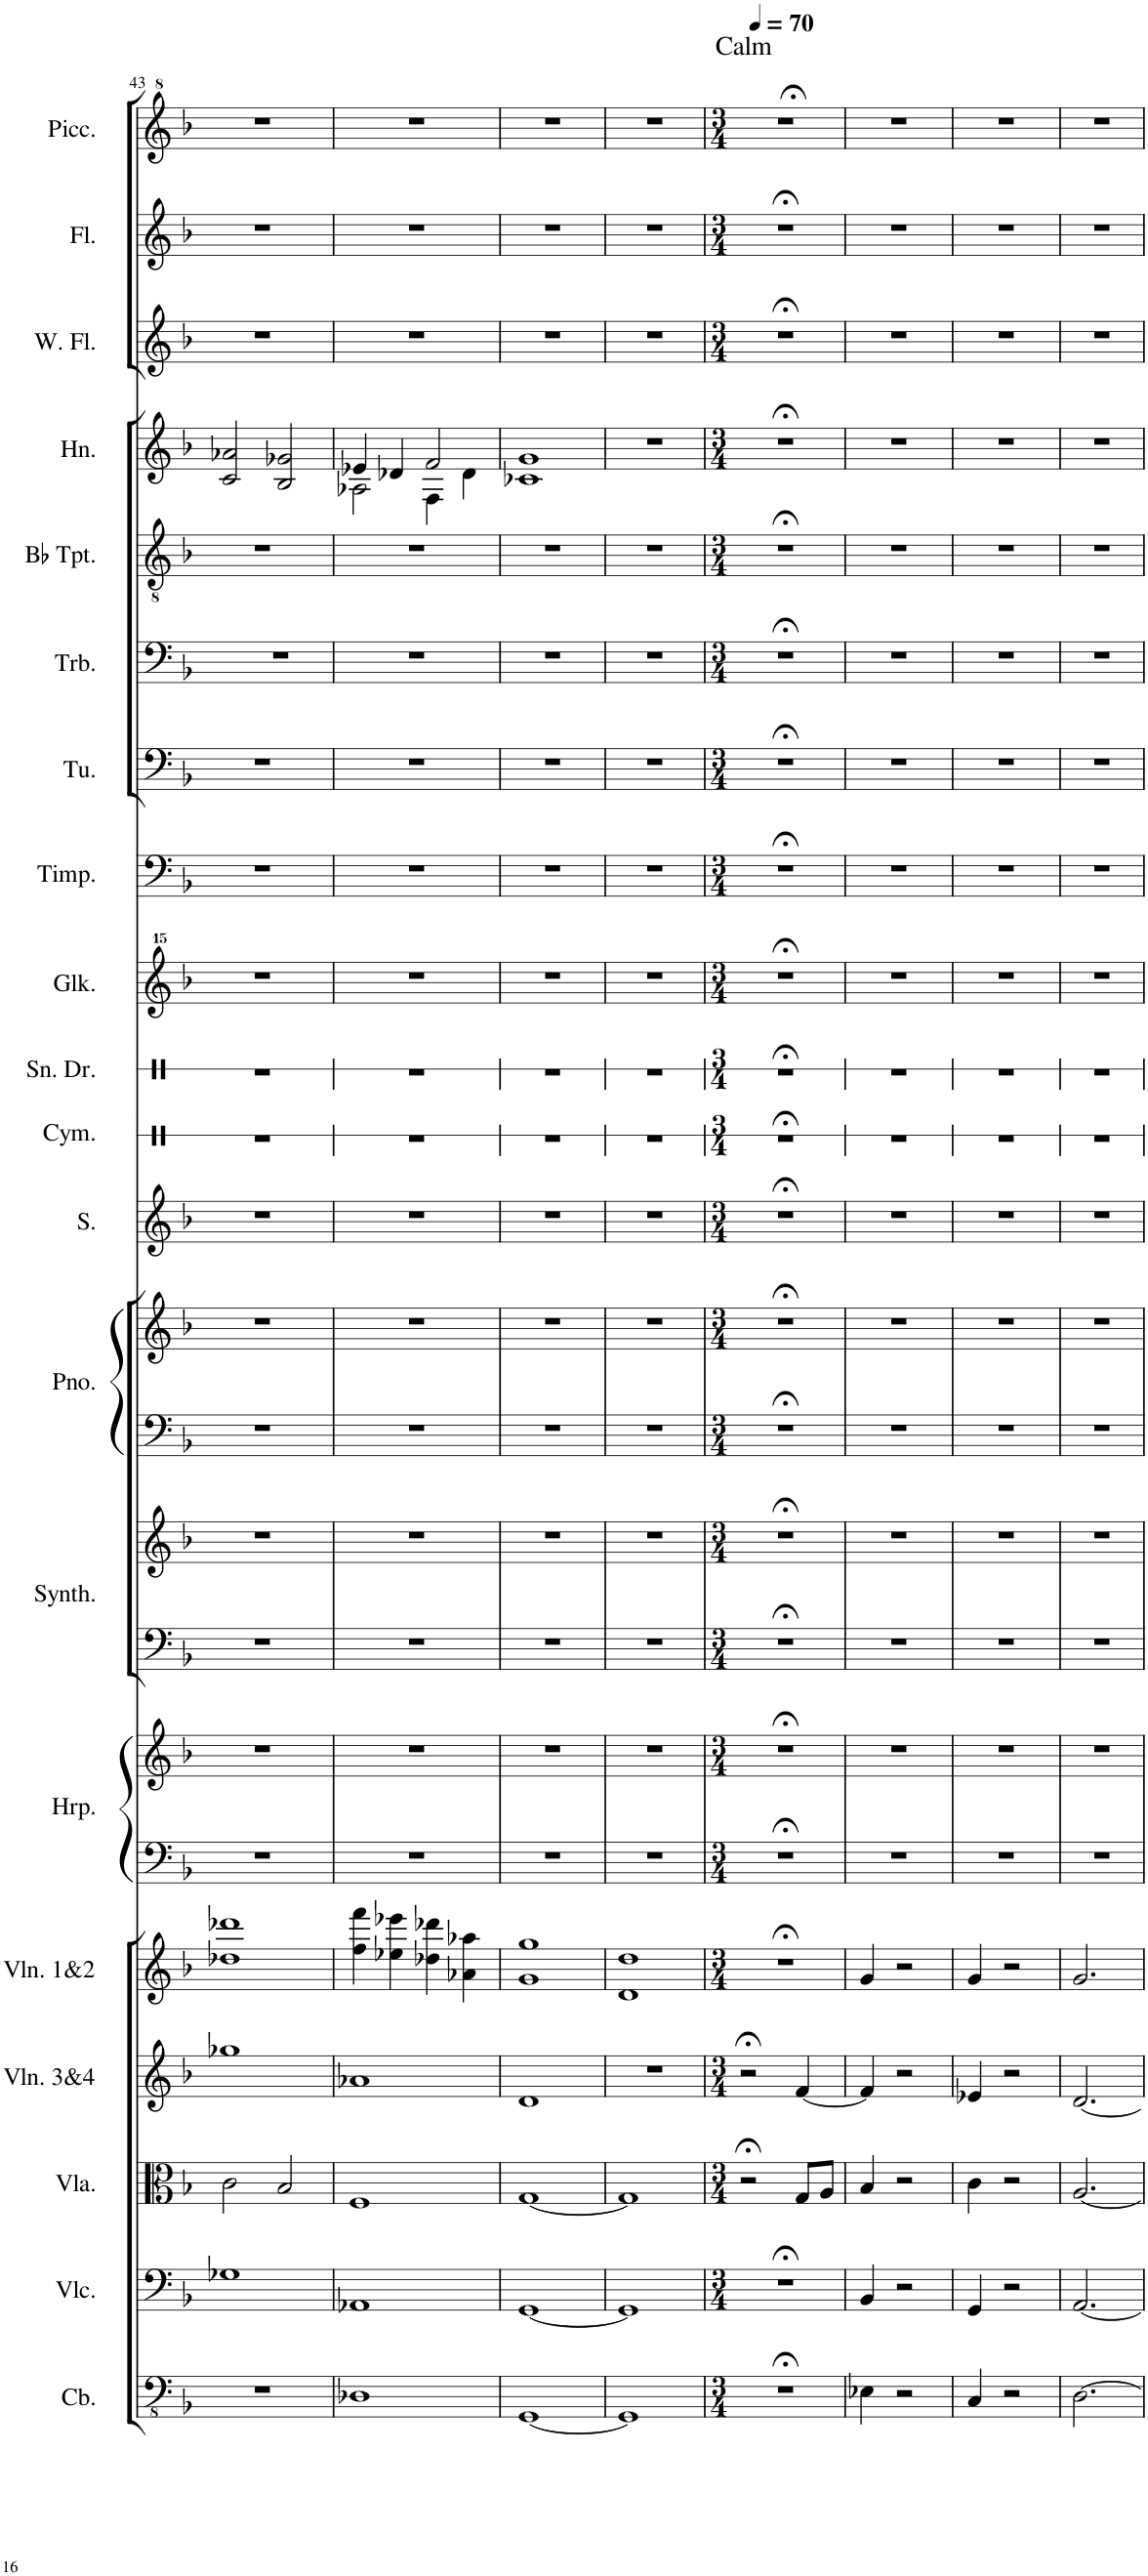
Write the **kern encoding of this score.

**kern	**kern	**kern	**kern	**kern	**kern	**kern	**kern	**kern	**kern	**kern	**kern	**kern	**kern	**kern	**kern	**kern	**kern	**kern	**kern	**kern	**kern	**kern
*part23	*part22	*part21	*part20	*part19	*part18	*part17	*part16	*part15	*part14	*part13	*part12	*part11	*part10	*part9	*part8	*part7	*part6	*part5	*part4	*part3	*part2	*part1
*staff23	*staff22	*staff21	*staff20	*staff19	*staff18	*staff17	*staff16	*staff15	*staff14	*staff13	*staff12	*staff11	*staff10	*staff9	*staff8	*staff7	*staff6	*staff5	*staff4	*staff3	*staff2	*staff1
*I"Bass	*I"Cello	*I"Viola	*I"Violin 3&amp;4	*I"Violin 1&amp;2	*I"Harp	*I"Harp	*I"Synthesizer	*I"Synthesizer	*I"Piano	*I"Piano	*I"Soprano	*I"Crash Cymbal	*I"Snare Drum	*I"Glockenspiel	*I"Timpani	*I"Tuba	*I"Trombone	*I"Bb Trumpet	*I"Horn	*I"Water Flute	*I"Flute	*I"Piccolo
*	*	*I'Vla.	*I'Vln. 3&amp;4	*I'Vln. 1&amp;2	*I'Hrp.	*I'Hrp.	*I'Synth.	*I'Synth.	*I'Pno.	*I'Pno.	*I'S.	*I'Cym.	*I'Sn. Dr.	*I'Glk.	*I'Timp.	*I'Tu.	*I'Trb.	*I'Bb Tpt.	*I'Hn.	*I'W. Fl.	*I'Fl.	*I'Picc.
!!LO:PB:g=z
*clefFv4	*clefF4	*clefC3	*clefG2	*clefG2	*clefF4	*clefG2	*clefF4	*clefG2	*clefF4	*clefG2	*clefG2	*clefX	*clefX	*clefG^^2	*clefF4	*clefF4	*clefF4	*clefGv2	*clefG2	*clefG2	*clefG2	*clefG^2
*	*	*	*	*	*	*	*	*	*	*	*	*	*	*	*	*	*	*ITrd1c2	*ITrd4c7	*	*	*ITrd-7c-12
*k[b-]	*k[b-]	*k[b-]	*k[b-]	*k[b-]	*k[b-]	*k[b-]	*k[b-]	*k[b-]	*k[b-]	*k[b-]	*k[b-]	*k[]	*k[]	*k[b-]	*k[b-]	*k[b-]	*k[b-]	*k[b-]	*k[b-]	*k[b-]	*k[b-]	*k[b-]
*M4/4	*M4/4	*M4/4	*M4/4	*M4/4	*M4/4	*M4/4	*M4/4	*M4/4	*M4/4	*M4/4	*M4/4	*M4/4	*M4/4	*M4/4	*M4/4	*M4/4	*M4/4	*M4/4	*M4/4	*M4/4	*M4/4	*M4/4
=43	=43	=43	=43	=43	=43	=43	=43	=43	=43	=43	=43	=43	=43	=43	=43	=43	=43	=43	=43	=43	=43	=43
1r	1G-X	2c\	1gg-X	1dd-X 1ddd-X	1r	1r	1r	1r	1r	1r	1r	1r	1r	1r	1r	1r	1r	1r	2c/ 2a-X/	1r	1r	1r
.	.	2B-/	.	.	.	.	.	.	.	.	.	.	.	.	.	.	.	.	2B-/ 2g-X/	.	.	.
=44	=44	=44	=44	=44	=44	=44	=44	=44	=44	=44	=44	=44	=44	=44	=44	=44	=44	=44	=44	=44	=44	=44
*	*	*	*	*	*	*	*	*	*	*	*	*	*	*	*	*	*	*	*^	*	*	*
1DD-X	1AA-X	1F	1a-X	4ff\ 4fff\	1r	1r	1r	1r	1r	1r	1r	1r	1r	1r	1r	1r	1r	1r	4e-X/	2A-X\	1r	1r	1r
.	.	.	.	4ee-X\ 4eee-X\	.	.	.	.	.	.	.	.	.	.	.	.	.	.	4d-X/	.	.	.	.
.	.	.	.	4dd-X\ 4ddd-X\	.	.	.	.	.	.	.	.	.	.	.	.	.	.	4F\	2f/	.	.	.
.	.	.	.	4a-X\ 4aa-X\	.	.	.	.	.	.	.	.	.	.	.	.	.	.	4d-\	.	.	.	.
*	*	*	*	*	*	*	*	*	*	*	*	*	*	*	*	*	*	*	*v	*v	*	*	*
=45	=45	=45	=45	=45	=45	=45	=45	=45	=45	=45	=45	=45	=45	=45	=45	=45	=45	=45	=45	=45	=45	=45
[1GGG	[1GG	[1G	1d	1g 1gg	1r	1r	1r	1r	1r	1r	1r	1r	1r	1r	1r	1r	1r	1r	1c-X 1g	1r	1r	1r
=46	=46	=46	=46	=46	=46	=46	=46	=46	=46	=46	=46	=46	=46	=46	=46	=46	=46	=46	=46	=46	=46	=46
1GGG]	1GG]	1G]	1r	1d 1dd	1r	1r	1r	1r	1r	1r	1r	1r	1r	1r	1r	1r	1r	1r	1r	1r	1r	1r
=47	=47	=47	=47	=47	=47	=47	=47	=47	=47	=47	=47	=47	=47	=47	=47	=47	=47	=47	=47	=47	=47	=47
*M3/4	*M3/4	*M3/4	*M3/4	*M3/4	*M3/4	*M3/4	*M3/4	*M3/4	*M3/4	*M3/4	*M3/4	*M3/4	*M3/4	*M3/4	*M3/4	*M3/4	*M3/4	*M3/4	*M3/4	*M3/4	*M3/4	*M3/4
*	*	*	*	*	*	*	*	*	*	*	*	*	*	*	*	*	*	*	*	*	*	*MM70
!	!	!	!	!	!	!	!	!	!	!	!	!	!	!	!	!	!	!	!	!	!	!LO:TX:a:t=Calm
2.r;<	2.r;<	2r;<	2r;<	2.r;<	2.r;<	2.r;<	2.r;<	2.r;<	2.r;<	2.r;<	2.r;<	2.r;<	2.r;<	2.r;<	2.r;<	2.r;<	2.r;<	2.r;<	2.r;<	2.r;<	2.r;<	2.r;<
.	.	8G/L	[4f/	.	.	.	.	.	.	.	.	.	.	.	.	.	.	.	.	.	.	.
.	.	8A/J	.	.	.	.	.	.	.	.	.	.	.	.	.	.	.	.	.	.	.	.
=48	=48	=48	=48	=48	=48	=48	=48	=48	=48	=48	=48	=48	=48	=48	=48	=48	=48	=48	=48	=48	=48	=48
4EE-X\	4BB-/	4B-/	4f/]	4g/	2.r	2.r	2.r	2.r	2.r	2.r	2.r	2.r	2.r	2.r	2.r	2.r	2.r	2.r	2.r	2.r	2.r	2.r
2r	2r	2r	2r	2r	.	.	.	.	.	.	.	.	.	.	.	.	.	.	.	.	.	.
=49	=49	=49	=49	=49	=49	=49	=49	=49	=49	=49	=49	=49	=49	=49	=49	=49	=49	=49	=49	=49	=49	=49
4CC/	4GG/	4c\	4e-X/	4g/	2.r	2.r	2.r	2.r	2.r	2.r	2.r	2.r	2.r	2.r	2.r	2.r	2.r	2.r	2.r	2.r	2.r	2.r
2r	2r	2r	2r	2r	.	.	.	.	.	.	.	.	.	.	.	.	.	.	.	.	.	.
=50	=50	=50	=50	=50	=50	=50	=50	=50	=50	=50	=50	=50	=50	=50	=50	=50	=50	=50	=50	=50	=50	=50
[2.DD\	[2.AA/	[2.A/	[2.d/	2.g/	2.r	2.r	2.r	2.r	2.r	2.r	2.r	2.r	2.r	2.r	2.r	2.r	2.r	2.r	2.r	2.r	2.r	2.r
=	=	=	=	=	=	=	=	=	=	=	=	=	=	=	=	=	=	=	=	=	=	=
*-	*-	*-	*-	*-	*-	*-	*-	*-	*-	*-	*-	*-	*-	*-	*-	*-	*-	*-	*-	*-	*-	*-
